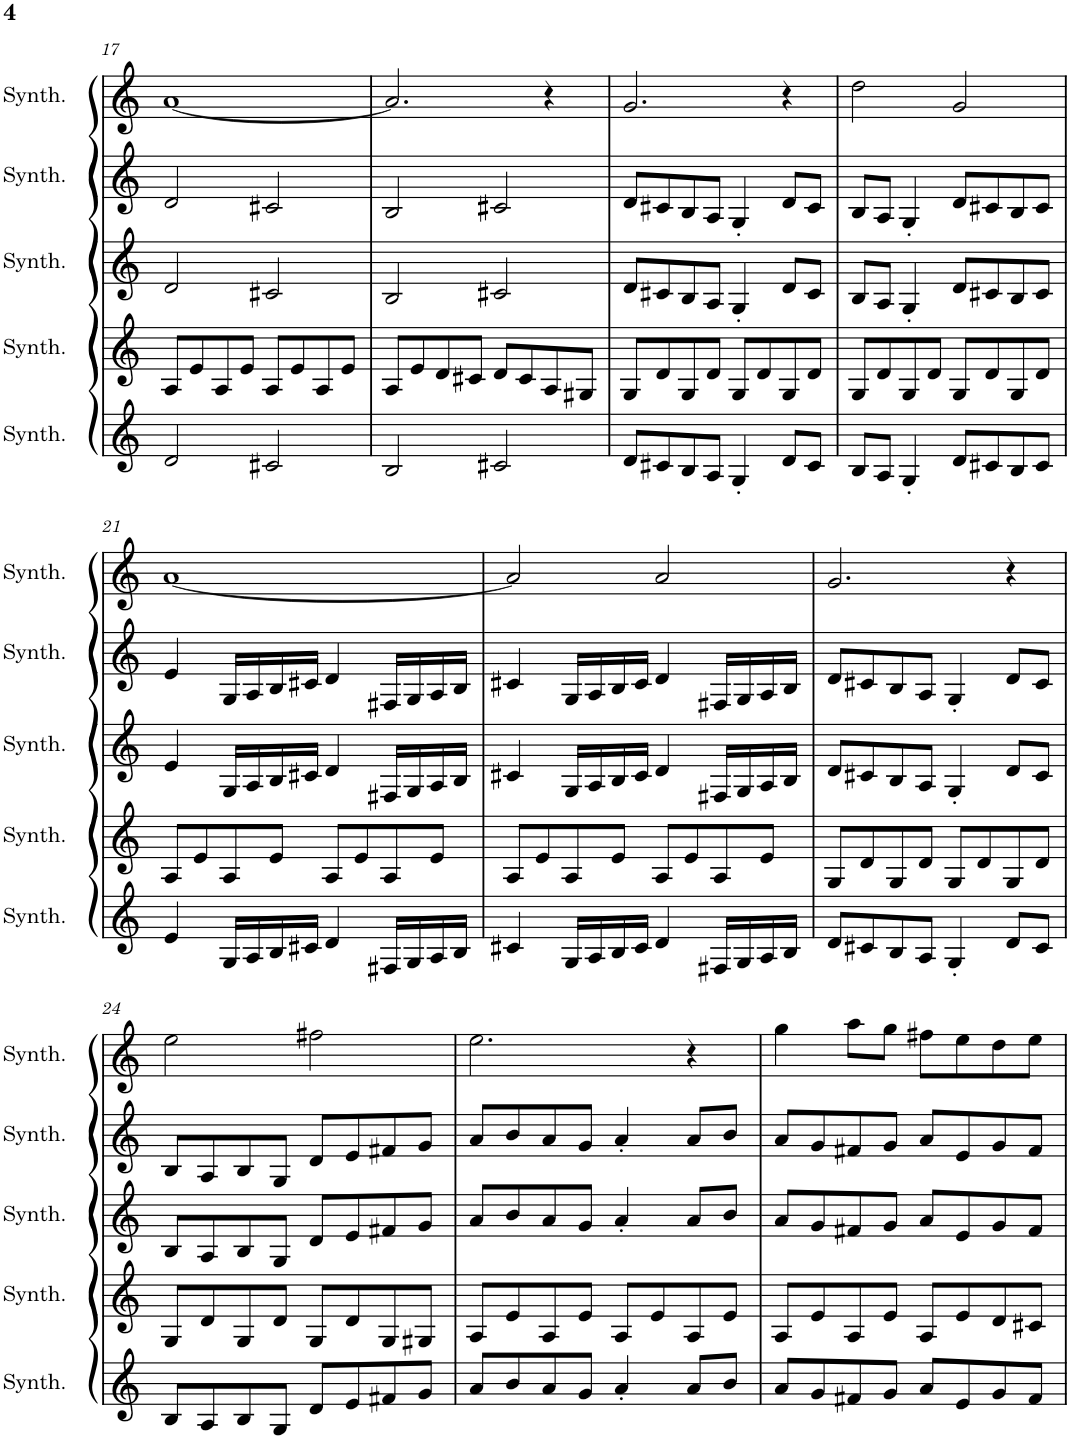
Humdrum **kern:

**kern	**kern	**kern	**kern	**kern
*part5	*part4	*part3	*part2	*part1
*staff5	*staff4	*staff3	*staff2	*staff1
*I"Saw Synthesizer	*I"Saw Synthesizer	*I"Saw Synthesizer	*I"Saw Synthesizer	*I"Saw Synthesizer
*I'Synth.	*I'Synth.	*I'Synth.	*I'Synth.	*I'Synth.
!!LO:PB:g=z
*clefG2	*clefG2	*clefG2	*clefG2	*clefG2
*k[]	*k[]	*k[]	*k[]	*k[]
*M4/4	*M4/4	*M4/4	*M4/4	*M4/4
=17	=17	=17	=17	=17
2d/	8A/L	2d/	2d/	[1a
.	8e/	.	.	.
.	8A/	.	.	.
.	8e/J	.	.	.
2c#X/	8A/L	2c#X/	2c#X/	.
.	8e/	.	.	.
.	8A/	.	.	.
.	8e/J	.	.	.
=18	=18	=18	=18	=18
2B/	8A/L	2B/	2B/	2.a/]
.	8e/	.	.	.
.	8d/	.	.	.
.	8c#X/J	.	.	.
2c#X/	8d/L	2c#X/	2c#X/	.
.	8c#/	.	.	.
.	8A/	.	.	4r
.	8G#X/J	.	.	.
=19	=19	=19	=19	=19
8d/L	8G/L	8d/L	8d/L	2.g/
8c#X/	8d/	8c#X/	8c#X/	.
8B/	8G/	8B/	8B/	.
8A/J	8d/J	8A/J	8A/J	.
4G'/	8G/L	4G'/	4G'/	.
.	8d/	.	.	.
8d/L	8G/	8d/L	8d/L	4r
8c#/J	8d/J	8c#/J	8c#/J	.
=20	=20	=20	=20	=20
8B/L	8G/L	8B/L	8B/L	2dd\
8A/J	8d/	8A/J	8A/J	.
4G'/	8G/	4G'/	4G'/	.
.	8d/J	.	.	.
8d/L	8G/L	8d/L	8d/L	2g/
8c#X/	8d/	8c#X/	8c#X/	.
8B/	8G/	8B/	8B/	.
8c#/J	8d/J	8c#/J	8c#/J	.
!!LO:LB:g=z
=21	=21	=21	=21	=21
4e/	8A/L	4e/	4e/	[1a
.	8e/	.	.	.
16G/LL	8A/	16G/LL	16G/LL	.
16A/	.	16A/	16A/	.
16B/	8e/J	16B/	16B/	.
16c#X/JJ	.	16c#X/JJ	16c#X/JJ	.
4d/	8A/L	4d/	4d/	.
.	8e/	.	.	.
16F#X/LL	8A/	16F#X/LL	16F#X/LL	.
16G/	.	16G/	16G/	.
16A/	8e/J	16A/	16A/	.
16B/JJ	.	16B/JJ	16B/JJ	.
=22	=22	=22	=22	=22
4c#X/	8A/L	4c#X/	4c#X/	2a/]
.	8e/	.	.	.
16G/LL	8A/	16G/LL	16G/LL	.
16A/	.	16A/	16A/	.
16B/	8e/J	16B/	16B/	.
16c#/JJ	.	16c#/JJ	16c#/JJ	.
4d/	8A/L	4d/	4d/	2a/
.	8e/	.	.	.
16F#X/LL	8A/	16F#X/LL	16F#X/LL	.
16G/	.	16G/	16G/	.
16A/	8e/J	16A/	16A/	.
16B/JJ	.	16B/JJ	16B/JJ	.
=23	=23	=23	=23	=23
8d/L	8G/L	8d/L	8d/L	2.g/
8c#X/	8d/	8c#X/	8c#X/	.
8B/	8G/	8B/	8B/	.
8A/J	8d/J	8A/J	8A/J	.
4G'/	8G/L	4G'/	4G'/	.
.	8d/	.	.	.
8d/L	8G/	8d/L	8d/L	4r
8c#/J	8d/J	8c#/J	8c#/J	.
!!LO:LB:g=z
=24	=24	=24	=24	=24
8B/L	8G/L	8B/L	8B/L	2ee\
8A/	8d/	8A/	8A/	.
8B/	8G/	8B/	8B/	.
8G/J	8d/J	8G/J	8G/J	.
8d/L	8G/L	8d/L	8d/L	2ff#X\
8e/	8d/	8e/	8e/	.
8f#X/	8G/	8f#X/	8f#X/	.
8g/J	8G#X/J	8g/J	8g/J	.
=25	=25	=25	=25	=25
8a/L	8A/L	8a/L	8a/L	2.ee\
8b/	8e/	8b/	8b/	.
8a/	8A/	8a/	8a/	.
8g/J	8e/J	8g/J	8g/J	.
4a'/	8A/L	4a'/	4a'/	.
.	8e/	.	.	.
8a/L	8A/	8a/L	8a/L	4r
8b/J	8e/J	8b/J	8b/J	.
=26	=26	=26	=26	=26
8a/L	8A/L	8a/L	8a/L	4gg\
8g/	8e/	8g/	8g/	.
8f#X/	8A/	8f#X/	8f#X/	8aa\L
8g/J	8e/J	8g/J	8g/J	8gg\J
8a/L	8A/L	8a/L	8a/L	8ff#X\L
8e/	8e/	8e/	8e/	8ee\
8g/	8d/	8g/	8g/	8dd\
8f#/J	8c#X/J	8f#/J	8f#/J	8ee\J
=	=	=	=	=
*-	*-	*-	*-	*-
